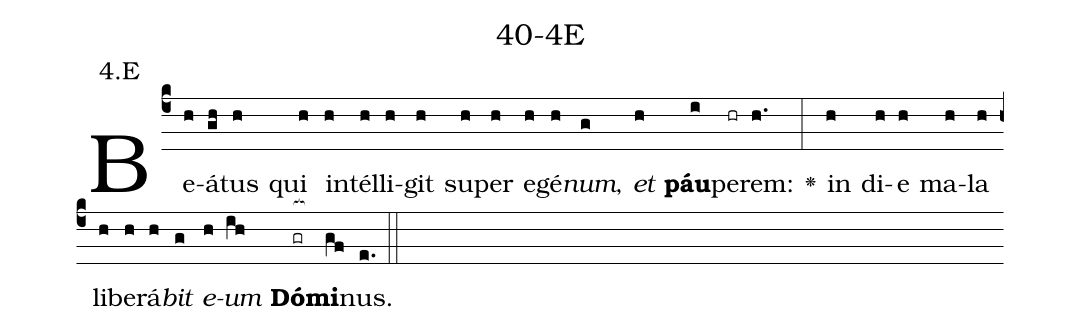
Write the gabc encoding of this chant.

name: 40-4E;
annotation: 4.E;
%%
(c4)Be(h)á(gh)tus(h) qui(h) in(h)tél(h)li(h)git(h) su(h)per(h) e(h)gé(h)<i>num</i>,(g) <i>et</i>(h) <b>páu</b>(i)pe(hr)rem:(h.) <v>\greheightstar</v>(:) in(h) di(h)e(h) ma(h)la(h) li(h)be(h)rá(h)<i>bit</i>(g) <i>e</i>(h)<i>um</i>(ih) <b>Dó</b>(gr[ocb:1{])<b>mi</b>(gf[ocb:0}])nus.(e.) (::)


%E(h) u(g) o(h) u(ih) a(gf) e.(e.) (::)
